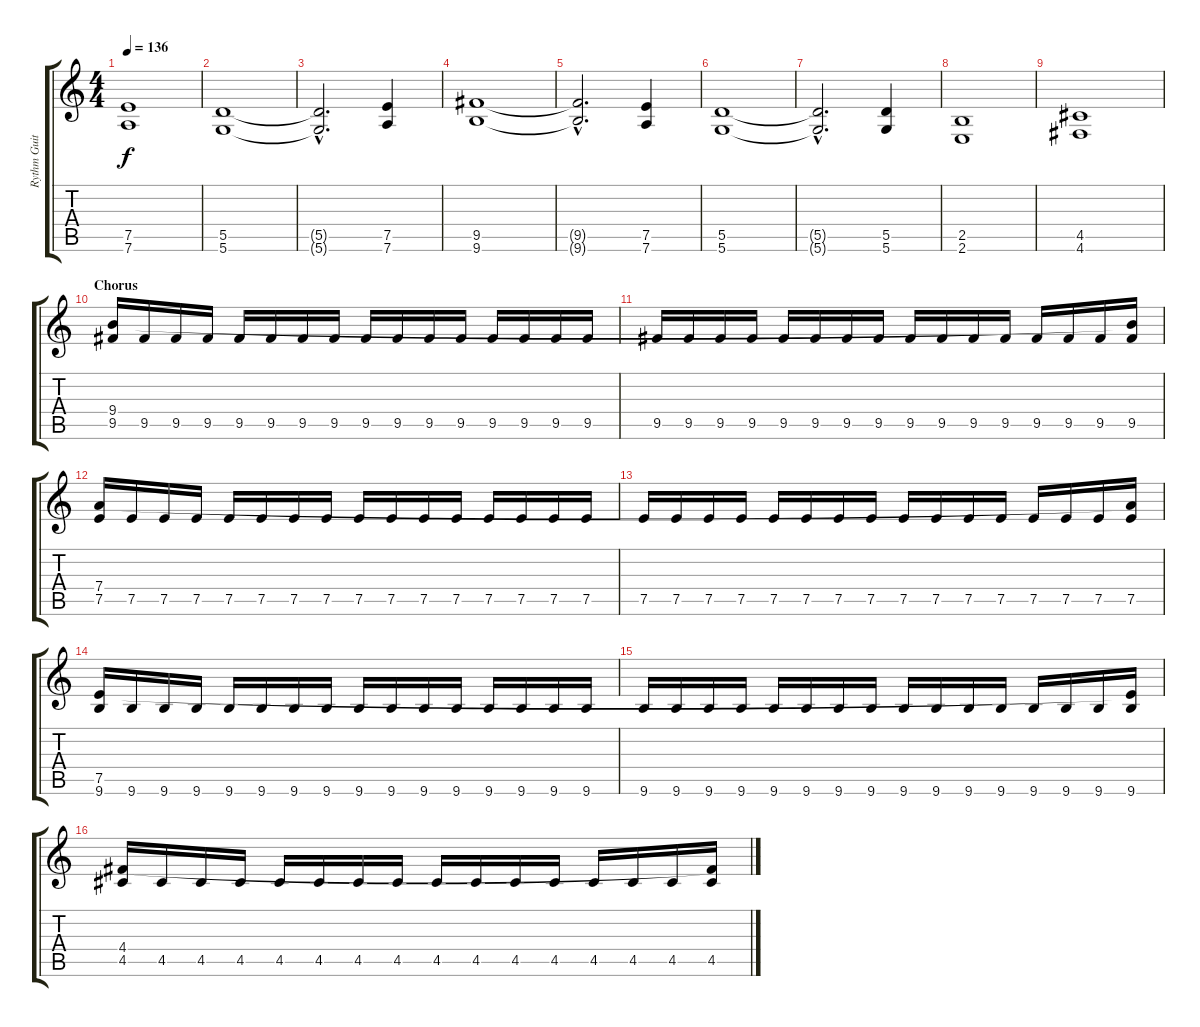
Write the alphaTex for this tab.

\track ("Rythm Guitar" "Rythm Guit") {instrument distortionguitar}
\staff {score tabs}
\tuning (E4 B3 G3 D3 A2 D2) {hide}
\ts (4 4)
\tempo 136
\clef g2
\ks c
(7.5{t} 7.6{t}).1{dy f} |
(5.5 5.6).1 |
(5.5{hac t} 5.6{hac t}).2{d} (7.5 7.6).4 |
(9.5 9.6).1 |
(9.5{hac t} 9.6{hac t}).2{d} (7.5 7.6).4 |
(5.5 5.6).1 |
(5.5{hac t} 5.6{hac t}).2{d} (5.5 5.6).4 |
(2.5 2.6).1 |
(4.5 4.6).1 |
\section ("" "Chorus")
(9.4 9.5).16 9.5.16 9.5.16 9.5.16 9.5.16 9.5.16 9.5.16 9.5.16 9.5.16 9.5.16 9.5.16 9.5.16 9.5.16 9.5.16 9.5.16 9.5.16 |
9.5.16 9.5.16 9.5.16 9.5.16 9.5.16 9.5.16 9.5.16 9.5.16 9.5.16 9.5.16 9.5.16 9.5.16 9.5.16 9.5.16 9.5.16 (9.4{t} 9.5).16 |
(7.4 7.5).16 7.5.16 7.5.16 7.5.16 7.5.16 7.5.16 7.5.16 7.5.16 7.5.16 7.5.16 7.5.16 7.5.16 7.5.16 7.5.16 7.5.16 7.5.16 |
7.5.16 7.5.16 7.5.16 7.5.16 7.5.16 7.5.16 7.5.16 7.5.16 7.5.16 7.5.16 7.5.16 7.5.16 7.5.16 7.5.16 7.5.16 (7.4{t} 7.5).16 |
(7.5 9.6).16 9.6.16 9.6.16 9.6.16 9.6.16 9.6.16 9.6.16 9.6.16 9.6.16 9.6.16 9.6.16 9.6.16 9.6.16 9.6.16 9.6.16 9.6.16 |
9.6.16 9.6.16 9.6.16 9.6.16 9.6.16 9.6.16 9.6.16 9.6.16 9.6.16 9.6.16 9.6.16 9.6.16 9.6.16 9.6.16 9.6.16 (7.5{t} 9.6).16 |
(4.4 4.5).16 4.5.16 4.5.16 4.5.16 4.5.16 4.5.16 4.5.16 4.5.16 4.5.16 4.5.16 4.5.16 4.5.16 4.5.16 4.5.16 4.5.16 (4.4{t} 4.5).16
